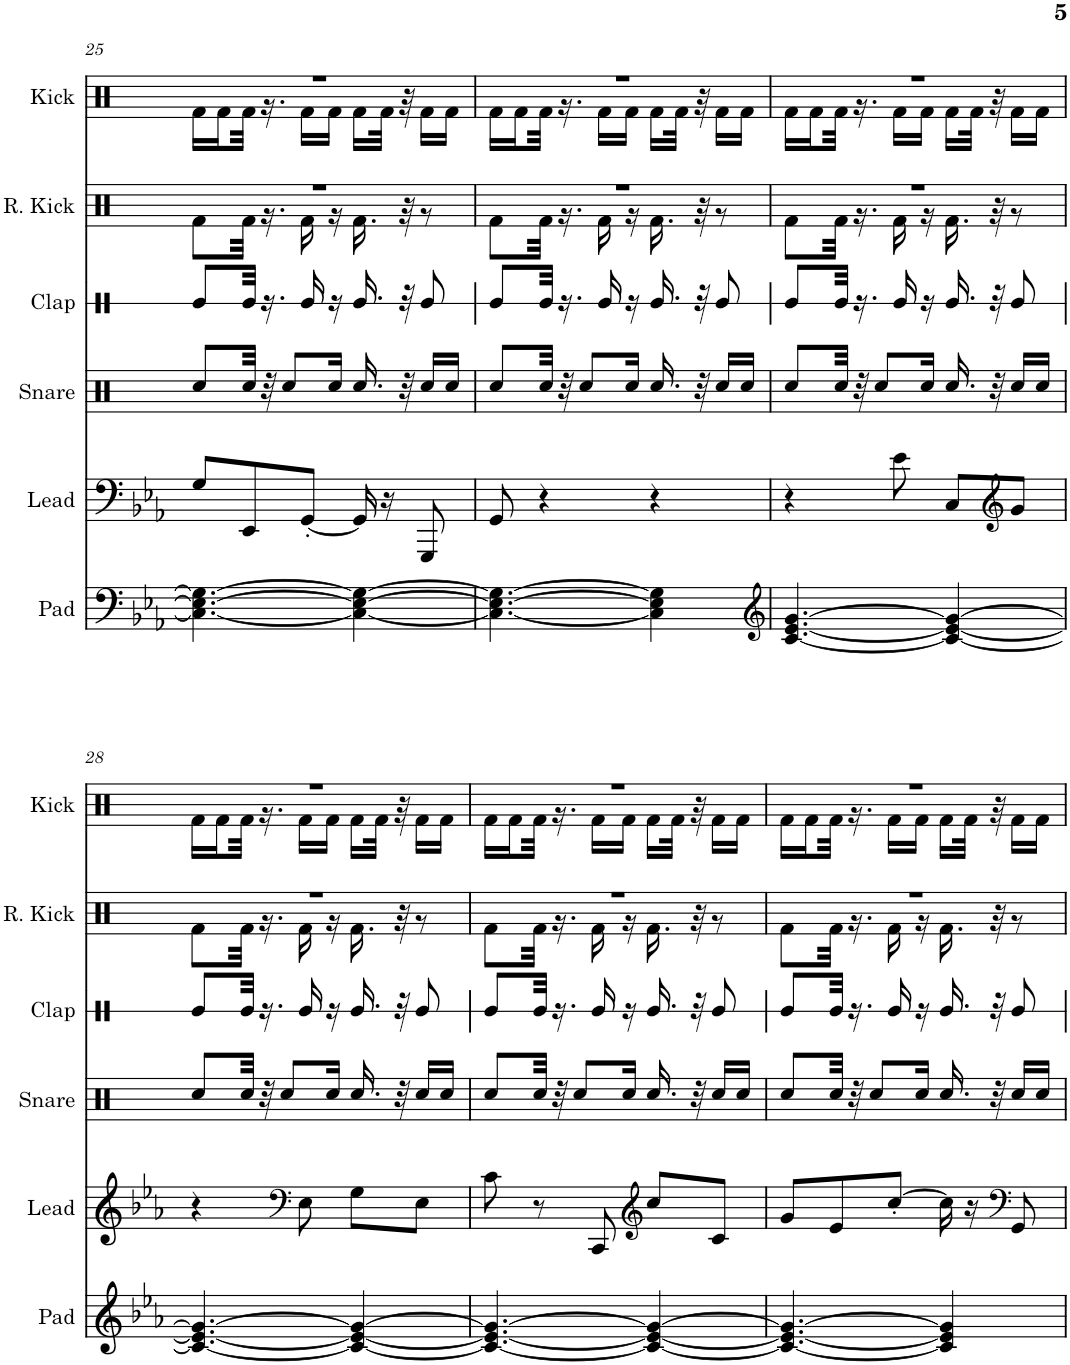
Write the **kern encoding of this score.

**kern	**kern	**kern	**kern	**kern	**kern
*part6	*part5	*part4	*part3	*part2	*part1
*staff6	*staff5	*staff4	*staff3	*staff2	*staff1
*I"Pad	*I"Lead	*I"Snare	*I"Clap	*I"Reverb Kick	*I"Kick
*I'Pad	*I'Lead	*I'Snare	*I'Clap	*I'R. Kick	*I'Kick
!!LO:PB:g=z
*clefF4	*clefF4	*clefX	*clefX	*clefX	*clefX
*k[b-e-a-]	*k[b-e-a-]	*k[b-e-a-]	*k[b-e-a-]	*k[b-e-a-]	*k[b-e-a-]
*M5/8	*M5/8	*M5/8	*M5/8	*M5/8	*M5/8
=25	=25	=25	=25	=25	=25
*	*	*	*	*^	*^
4.C\_ 4.E-\_ 4.G\_	8G/L	8Rcc/L	8Re/L	8%5r	8Rf\L	8%5r	16Rf\LL
.	.	.	.	.	.	.	16Rf\
.	8EE-/	32Rcc/Jkk	32Re/Jkk	.	32Rf\Jkk	.	32Rf\JJk
.	.	32r	16.r	.	16.r	.	16.r
.	.	8Rcc/L	.	.	.	.	.
.	[8GG'/J	.	16Re/	.	16Rf\	.	16Rf\LL
.	.	16Rcc/Jk	16r	.	16r	.	16Rf\JJ
4C\_ 4E-\_ 4G\_	16GG/]	16.Rcc/	16.Re/	.	16.Rf\	.	16Rf\LL
.	16r	.	.	.	.	.	32Rf\JJk
.	.	32r	32r	.	32r	.	32r
.	8GGG/	16Rcc/LL	8Re/	.	8r	.	16Rf\LL
.	.	16Rcc/JJ	.	.	.	.	16Rf\JJ
=26	=26	=26	=26	=26	=26	=26	=26
4.C\_ 4.E-\_ 4.G\_	8GG/	8Rcc/L	8Re/L	8%5r	8Rf\L	8%5r	16Rf\LL
.	.	.	.	.	.	.	16Rf\
.	4r	32Rcc/Jkk	32Re/Jkk	.	32Rf\Jkk	.	32Rf\JJk
.	.	32r	16.r	.	16.r	.	16.r
.	.	8Rcc/L	.	.	.	.	.
.	.	.	16Re/	.	16Rf\	.	16Rf\LL
.	.	16Rcc/Jk	16r	.	16r	.	16Rf\JJ
4C\] 4E-\] 4G\]	4r	16.Rcc/	16.Re/	.	16.Rf\	.	16Rf\LL
.	.	.	.	.	.	.	32Rf\JJk
.	.	32r	32r	.	32r	.	32r
.	.	16Rcc/LL	8Re/	.	8r	.	16Rf\LL
.	.	16Rcc/JJ	.	.	.	.	16Rf\JJ
=27	=27	=27	=27	=27	=27	=27	=27
*clefG2	*	*	*	*	*	*	*
[4.c/ [4.e-/ [4.g/	4r	8Rcc/L	8Re/L	8%5r	8Rf\L	8%5r	16Rf\LL
.	.	.	.	.	.	.	16Rf\
.	.	32Rcc/Jkk	32Re/Jkk	.	32Rf\Jkk	.	32Rf\JJk
.	.	32r	16.r	.	16.r	.	16.r
.	.	8Rcc/L	.	.	.	.	.
.	8e-\	.	16Re/	.	16Rf\	.	16Rf\LL
.	.	16Rcc/Jk	16r	.	16r	.	16Rf\JJ
4c/_ 4e-/_ 4g/_	8C/L	16.Rcc/	16.Re/	.	16.Rf\	.	16Rf\LL
.	.	.	.	.	.	.	32Rf\JJk
.	.	32r	32r	.	32r	.	32r
*	*clefG2	*	*	*	*	*	*
.	8g/J	16Rcc/LL	8Re/	.	8r	.	16Rf\LL
.	.	16Rcc/JJ	.	.	.	.	16Rf\JJ
!!LO:LB:g=z	!!
=28	=28	=28	=28	=28	=28	=28	=28
4.c/_ 4.e-/_ 4.g/_	4r	8Rcc/L	8Re/L	8%5r	8Rf\L	8%5r	16Rf\LL
.	.	.	.	.	.	.	16Rf\
.	.	32Rcc/Jkk	32Re/Jkk	.	32Rf\Jkk	.	32Rf\JJk
.	.	32r	16.r	.	16.r	.	16.r
.	.	8Rcc/L	.	.	.	.	.
*	*clefF4	*	*	*	*	*	*
.	8E-\	.	16Re/	.	16Rf\	.	16Rf\LL
.	.	16Rcc/Jk	16r	.	16r	.	16Rf\JJ
4c/_ 4e-/_ 4g/_	8G\L	16.Rcc/	16.Re/	.	16.Rf\	.	16Rf\LL
.	.	.	.	.	.	.	32Rf\JJk
.	.	32r	32r	.	32r	.	32r
.	8E-\J	16Rcc/LL	8Re/	.	8r	.	16Rf\LL
.	.	16Rcc/JJ	.	.	.	.	16Rf\JJ
=29	=29	=29	=29	=29	=29	=29	=29
4.c/_ 4.e-/_ 4.g/_	8c\	8Rcc/L	8Re/L	8%5r	8Rf\L	8%5r	16Rf\LL
.	.	.	.	.	.	.	16Rf\
.	8r	32Rcc/Jkk	32Re/Jkk	.	32Rf\Jkk	.	32Rf\JJk
.	.	32r	16.r	.	16.r	.	16.r
.	.	8Rcc/L	.	.	.	.	.
.	8CC/	.	16Re/	.	16Rf\	.	16Rf\LL
.	.	16Rcc/Jk	16r	.	16r	.	16Rf\JJ
*	*clefG2	*	*	*	*	*	*
4c/_ 4e-/_ 4g/_	8cc/L	16.Rcc/	16.Re/	.	16.Rf\	.	16Rf\LL
.	.	.	.	.	.	.	32Rf\JJk
.	.	32r	32r	.	32r	.	32r
.	8c/J	16Rcc/LL	8Re/	.	8r	.	16Rf\LL
.	.	16Rcc/JJ	.	.	.	.	16Rf\JJ
=30	=30	=30	=30	=30	=30	=30	=30
4.c/_ 4.e-/_ 4.g/_	8g/L	8Rcc/L	8Re/L	8%5r	8Rf\L	8%5r	16Rf\LL
.	.	.	.	.	.	.	16Rf\
.	8e-/	32Rcc/Jkk	32Re/Jkk	.	32Rf\Jkk	.	32Rf\JJk
.	.	32r	16.r	.	16.r	.	16.r
.	.	8Rcc/L	.	.	.	.	.
.	[8cc'/J	.	16Re/	.	16Rf\	.	16Rf\LL
.	.	16Rcc/Jk	16r	.	16r	.	16Rf\JJ
4c/] 4e-/] 4g/]	16cc\]	16.Rcc/	16.Re/	.	16.Rf\	.	16Rf\LL
.	16r	.	.	.	.	.	32Rf\JJk
.	.	32r	32r	.	32r	.	32r
*	*clefF4	*	*	*	*	*	*
.	8GG/	16Rcc/LL	8Re/	.	8r	.	16Rf\LL
.	.	16Rcc/JJ	.	.	.	.	16Rf\JJ
*	*	*	*	*v	*v	*	*
*	*	*	*	*	*v	*v
=	=	=	=	=	=
*-	*-	*-	*-	*-	*-
